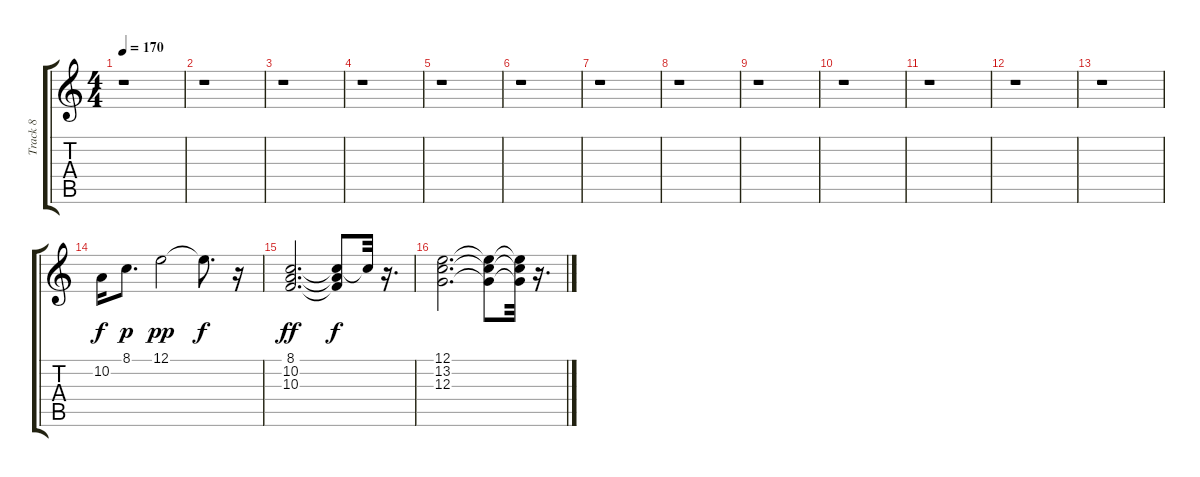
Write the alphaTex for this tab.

\track ("Track 8" "Track 8") {instrument rockorgan}
\staff {score tabs}
\tuning (E4 B3 G3 D3 A2 E2) {hide}
\ts (4 4)
\tempo 170
\clef g2
\ks c
r.1{dy f} |
r.1 |
r.1 |
r.1 |
r.1 |
r.1 |
r.1 |
r.1 |
r.1 |
r.1 |
r.1 |
r.1 |
r.1 |
10.2.16{balance 8 instrument rockorgan} 8.1.8{d dy p} 12.1.2{dy pp} 12.1{t}.8{d dy f} r.16 |
(8.1 10.2 10.3).2{d dy ff} (8.1{t} 10.2{t} 10.3{t}).8{dy f} 8.1{t}.32 r.16{d} |
(12.1 13.2 12.3).2{d} (12.1{t} 13.2{t} 12.3{t}).8 (12.1{t} 13.2{t} 12.3{t}).32 r.16{d}
